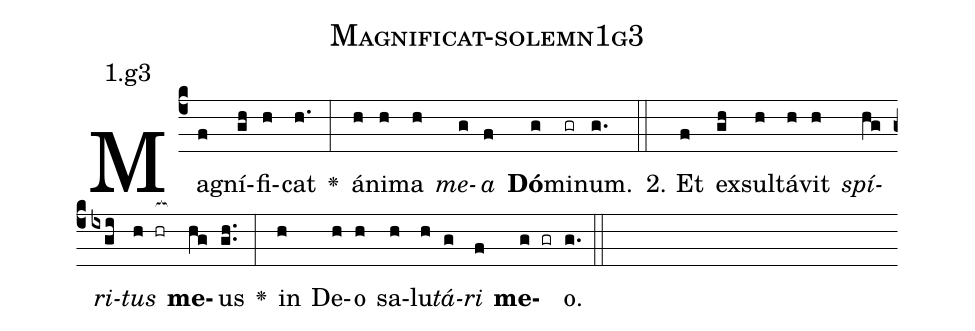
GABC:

name: Magnificat-solemn1g3;
annotation: 1.g3;
%%
(c4)Ma(f)gní(gh)fi(h)cat(h.) <v>\greheightstar</v>(:) á(h)ni(h)ma(h) <i>me</i>(g)<i>a</i>(f) <b>Dó</b>(g)mi(gr)num.(g.) (::)
2. Et(f) ex(gh)sul(h)tá(h)vit(h) <i>spí</i>(hg)<i>ri</i>(ixgi)<i>tus</i>(h hr[ocb:1{]) <b>me</b>(hg[ocb:0}])us(gh..) <v>\greheightstar</v>(:) in(h) De(h)o(h) sa(h)lu(h)<i>tá</i>(g)<i>ri</i>(f) <b>me</b>(g gr)o.(g.) (::)


%E(h) u(h) o(g) u(f) a(g) e.(g.) (::)
